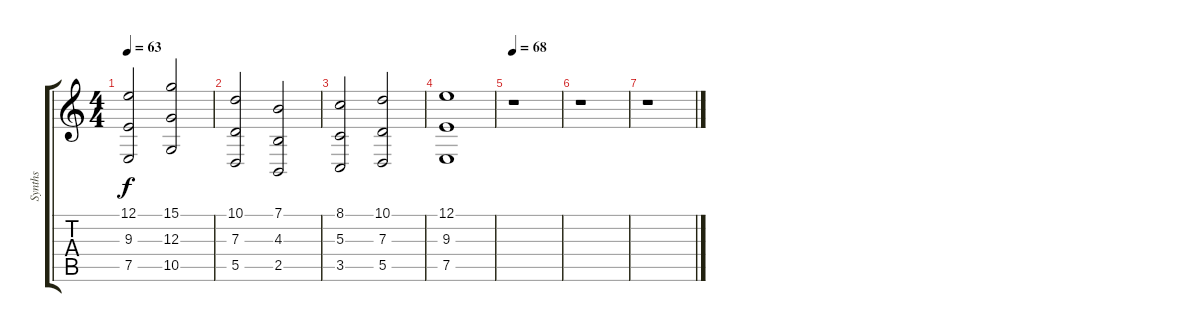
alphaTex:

\track ("Synths" "Synths") {instrument synthstrings2}
\staff {score tabs}
\tuning (E4 B3 G3 D3 A2 E2) {hide}
\ts (4 4)
\tempo 63
\clef g2
\ks c
(12.1 9.3 7.5).2{dy f} (15.1 12.3 10.5).2 |
(10.1 7.3 5.5).2 (7.1 4.3 2.5).2 |
(8.1 5.3 3.5).2 (10.1 7.3 5.5).2 |
(12.1 9.3 7.5).1 |
\tempo 68
r.1 |
r.1 |
r.1
